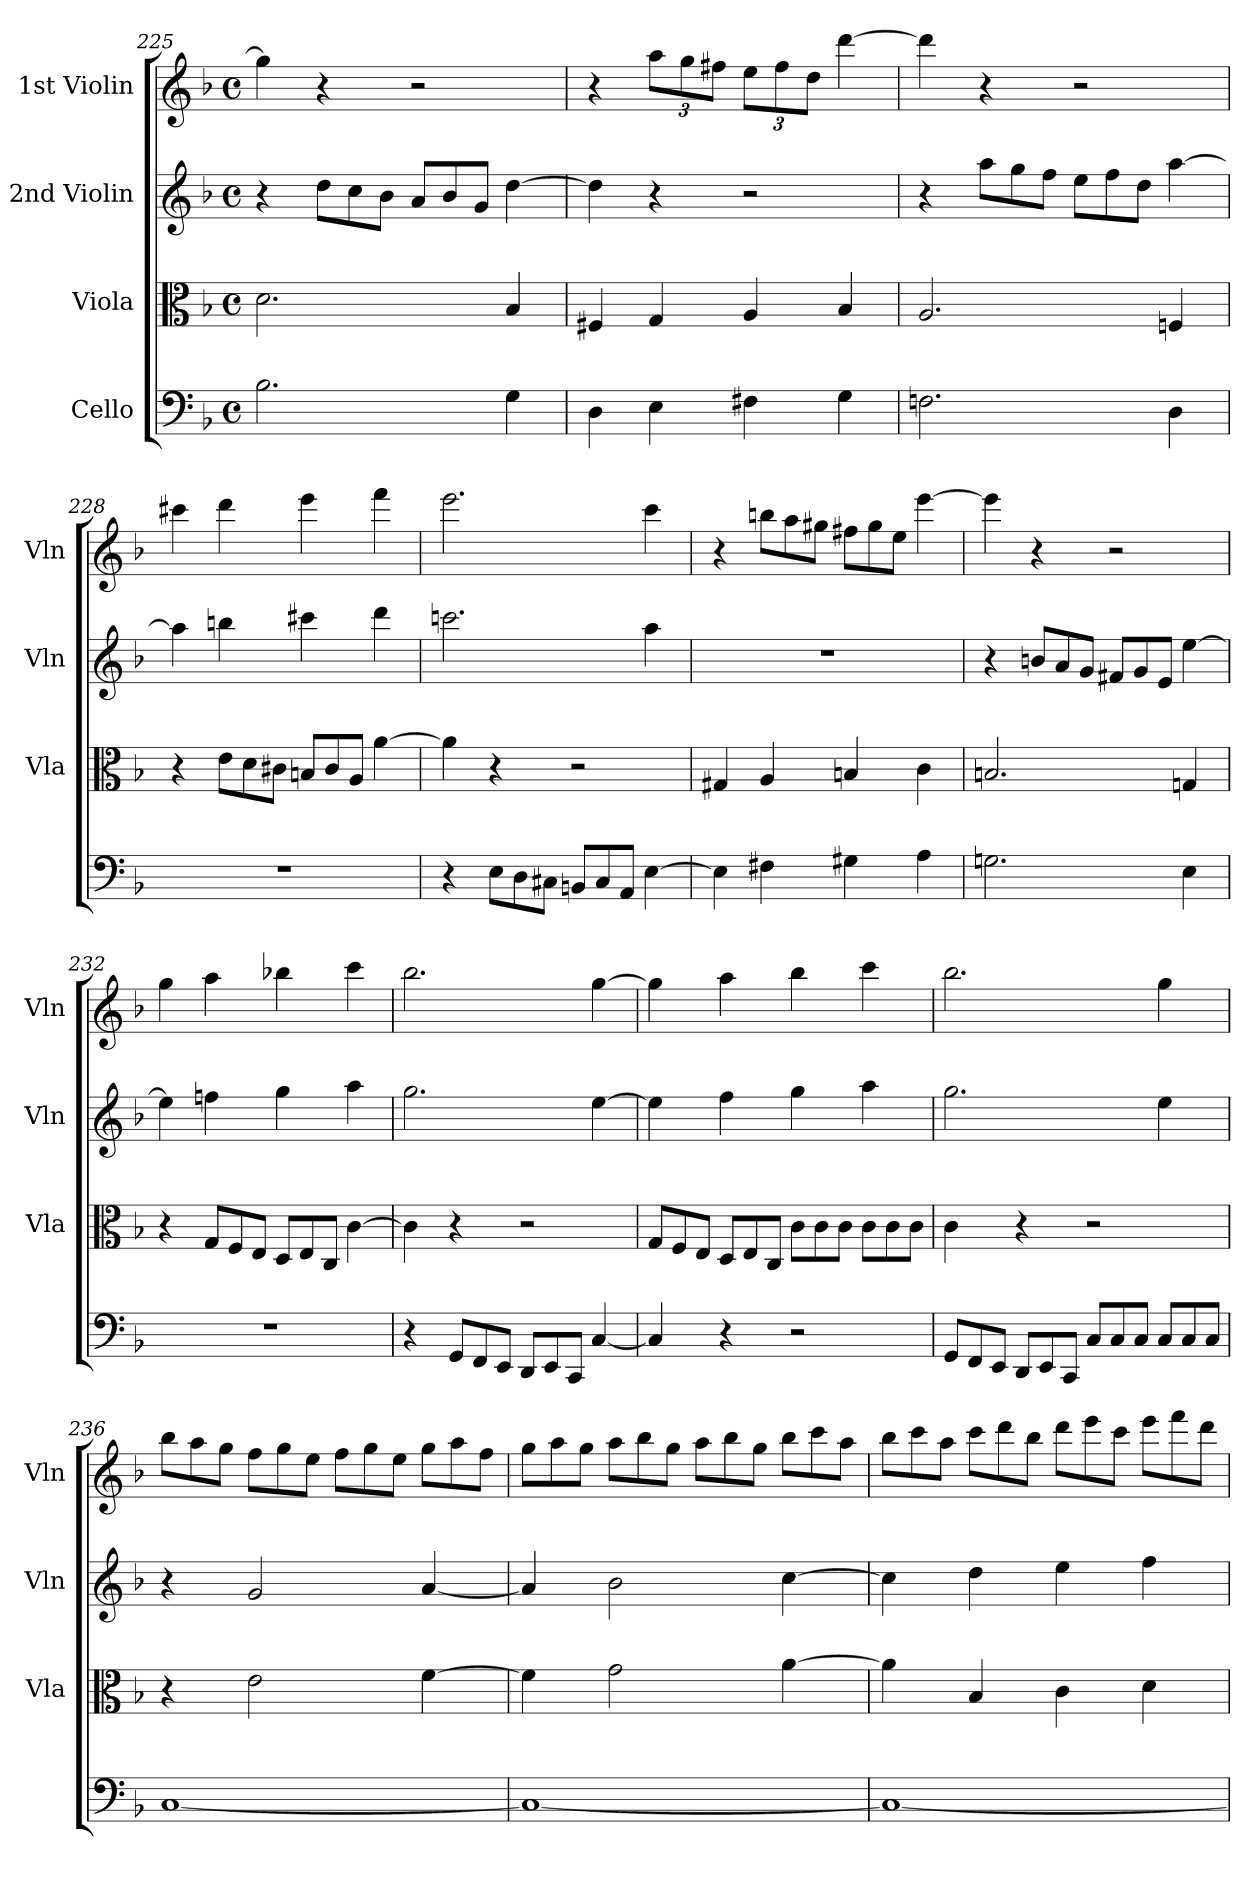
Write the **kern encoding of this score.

**kern	**kern	**kern	**kern
*part4	*part3	*part2	*part1
*staff4	*staff3	*staff2	*staff1
*I"Cello	*I"Viola	*I"2nd Violin	*I"1st Violin
*	*I'Vla	*I'Vln	*I'Vln
*clefF4	*clefC3	*clefG2	*clefG2
*k[b-]	*k[b-]	*k[b-]	*k[b-]
*M4/4	*M4/4	*M4/4	*M4/4
*met(c)	*met(c)	*met(c)	*met(c)
=225	=225	=225	=225
2.B-\	2.d\	4r	4gg\]
*	*	*Xtuplet	*
.	.	12dd\L	4r
.	.	12cc\	.
.	.	12b-\J	.
.	.	12a/L	2r
.	.	12b-/	.
.	.	12g/J	.
4G\	4B-/	[4dd\	.
!!LO:PB:g=z
=226	=226	=226	=226
4D\	4F#X/	4dd\]	4r
*	*	*	*Xbrackettup
4E\	4G/	4r	12aa\L
.	.	.	12gg\
.	.	.	12ff#X\J
4F#X\	4A/	2r	12ee\L
.	.	.	12ff#\
.	.	.	12dd\J
4G\	4B-/	.	[4ddd\
=227	=227	=227	=227
2.Fn\	2.A/	4r	4ddd\]
.	.	12aa\L	4r
.	.	12gg\	.
.	.	12ff\J	.
.	.	12ee\L	2r
.	.	12ff\	.
.	.	12dd\J	.
4D\	4Fn/	[4aa\	.
!!LO:LB:g=z
=228	=228	=228	=228
1r	4r	4aa\]	4ccc#X\
*	*Xtuplet	*	*
.	12e\L	4bbn\	4ddd\
.	12d\	.	.
.	12c#X\J	.	.
.	12Bn/L	4ccc#X\	4eee\
.	12c#/	.	.
.	12A/J	.	.
.	[4a\	4ddd\	4fff\
=229	=229	=229	=229
4r	4a\]	2.cccn\	2.eee\
*Xtuplet	*	*	*
12E\L	4r	.	.
12D\	.	.	.
12C#X\J	.	.	.
12BBn/L	2r	.	.
12C#/	.	.	.
12AA/J	.	.	.
[4E\	.	4aa\	4ccc\
=230	=230	=230	=230
4E\]	4G#X/	1r	4r
*	*	*	*Xtuplet
4F#X\	4A/	.	12bbn\L
.	.	.	12aa\
.	.	.	12gg#X\J
4G#X\	4Bn/	.	12ff#X\L
.	.	.	12gg#\
.	.	.	12ee\J
4A\	4c\	.	[4eee\
=231	=231	=231	=231
2.Gn\	2.Bn/	4r	4eee\]
.	.	12bn/L	4r
.	.	12a/	.
.	.	12g/J	.
.	.	12f#X/L	2r
.	.	12g/	.
.	.	12e/J	.
4E\	4Gn/	[4ee\	.
!!LO:LB:g=z
=232	=232	=232	=232
1r	4r	4ee\]	4gg\
.	12G/L	4ffn\	4aa\
.	12F/	.	.
.	12E/J	.	.
.	12D/L	4gg\	4bb-X\
.	12E/	.	.
.	12C/J	.	.
.	[4c\	4aa\	4ccc\
=233	=233	=233	=233
4r	4c\]	2.gg\	2.bb-\
12GG/L	4r	.	.
12FF/	.	.	.
12EE/J	.	.	.
12DD/L	2r	.	.
12EE/	.	.	.
12CC/J	.	.	.
[4C/	.	[4ee\	[4gg\
=234	=234	=234	=234
4C/]	12G/L	4ee\]	4gg\]
.	12F/	.	.
.	12E/J	.	.
4r	12D/L	4ff\	4aa\
.	12E/	.	.
.	12C/J	.	.
2r	12c\L	4gg\	4bb-\
.	12c\	.	.
.	12c\J	.	.
.	12c\L	4aa\	4ccc\
.	12c\	.	.
.	12c\J	.	.
!!LO:PB:g=z
=235	=235	=235	=235
12GG/L	4c\	2.gg\	2.bb-\
12FF/	.	.	.
12EE/J	.	.	.
12DD/L	4r	.	.
12EE/	.	.	.
12CC/J	.	.	.
12C/L	2r	.	.
12C/	.	.	.
12C/J	.	.	.
12C/L	.	4ee\	4gg\
12C/	.	.	.
12C/J	.	.	.
=236	=236	=236	=236
[1C	4r	4r	12bb-\L
.	.	.	12aa\
.	.	.	12gg\J
.	2e\	2g/	12ff\L
.	.	.	12gg\
.	.	.	12ee\J
.	.	.	12ff\L
.	.	.	12gg\
.	.	.	12ee\J
.	[4f\	[4a/	12gg\L
.	.	.	12aa\
.	.	.	12ff\J
=237	=237	=237	=237
1C_	4f\]	4a/]	12gg\L
.	.	.	12aa\
.	.	.	12gg\J
.	2g\	2b-\	12aa\L
.	.	.	12bb-\
.	.	.	12gg\J
.	.	.	12aa\L
.	.	.	12bb-\
.	.	.	12gg\J
.	[4a\	[4cc\	12bb-\L
.	.	.	12ccc\
.	.	.	12aa\J
!!LO:LB:g=z
=238	=238	=238	=238
1C_	4a\]	4cc\]	12bb-\L
.	.	.	12ccc\
.	.	.	12aa\J
.	4B-/	4dd\	12ccc\L
.	.	.	12ddd\
.	.	.	12bb-\J
.	4c\	4ee\	12ddd\L
.	.	.	12eee\
.	.	.	12ccc\J
.	4d\	4ff\	12eee\L
.	.	.	12fff\
.	.	.	12ddd\J
=	=	=	=
*-	*-	*-	*-
